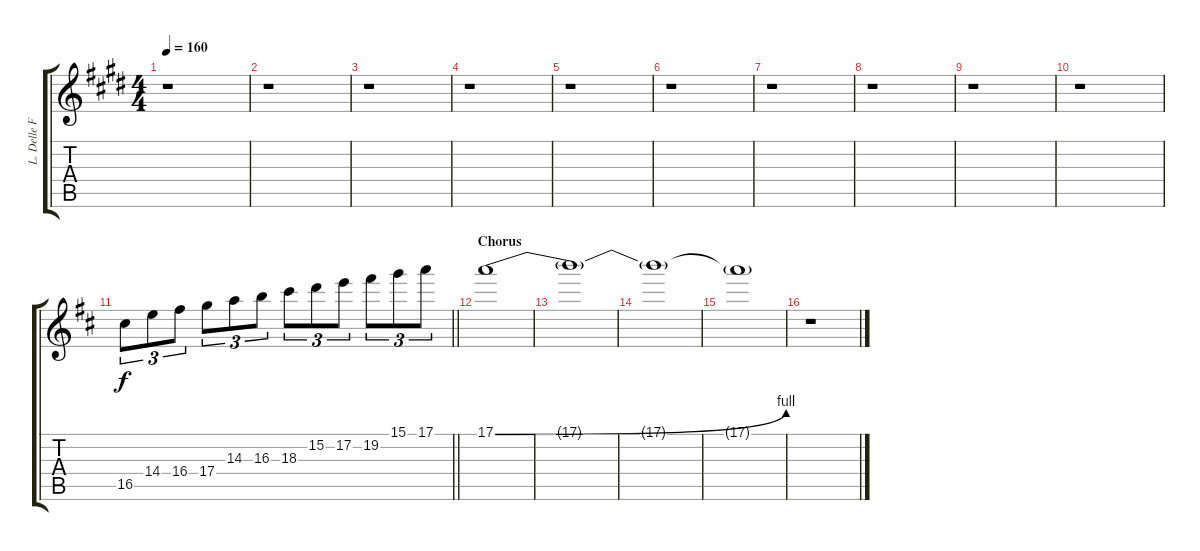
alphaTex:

\track ("L. Delle Fave (Guitar Lead)" "L. Delle F") {instrument overdrivenguitar}
\staff {score tabs}
\tuning (E4 B3 G3 D3 A2 E2) {hide}
\ts (4 4)
\tempo 160
\clef g2
\ks c#minor
r.1{dy f} |
r.1 |
r.1 |
r.1 |
r.1 |
r.1 |
r.1 |
r.1 |
r.1 |
r.1 |
\barLineRight lightlight
\ks bminor
16.5.8{tu (3 2)} 14.4.8{tu (3 2)} 16.4.8{tu (3 2)} 17.4.8{tu (3 2)} 14.3.8{tu (3 2)} 16.3.8{tu (3 2)} 18.3.8{tu (3 2)} 15.2.8{tu (3 2)} 17.2.8{tu (3 2)} 19.2.8{tu (3 2)} 15.1.8{tu (3 2)} 17.1.8{tu (3 2)} |
\section ("" "Chorus")
17.1{be (bend 0 0 60 4)}.1 |
17.1{t}.1{volume 0} |
17.1{t}.1 |
17.1{t}.1 |
r.1
